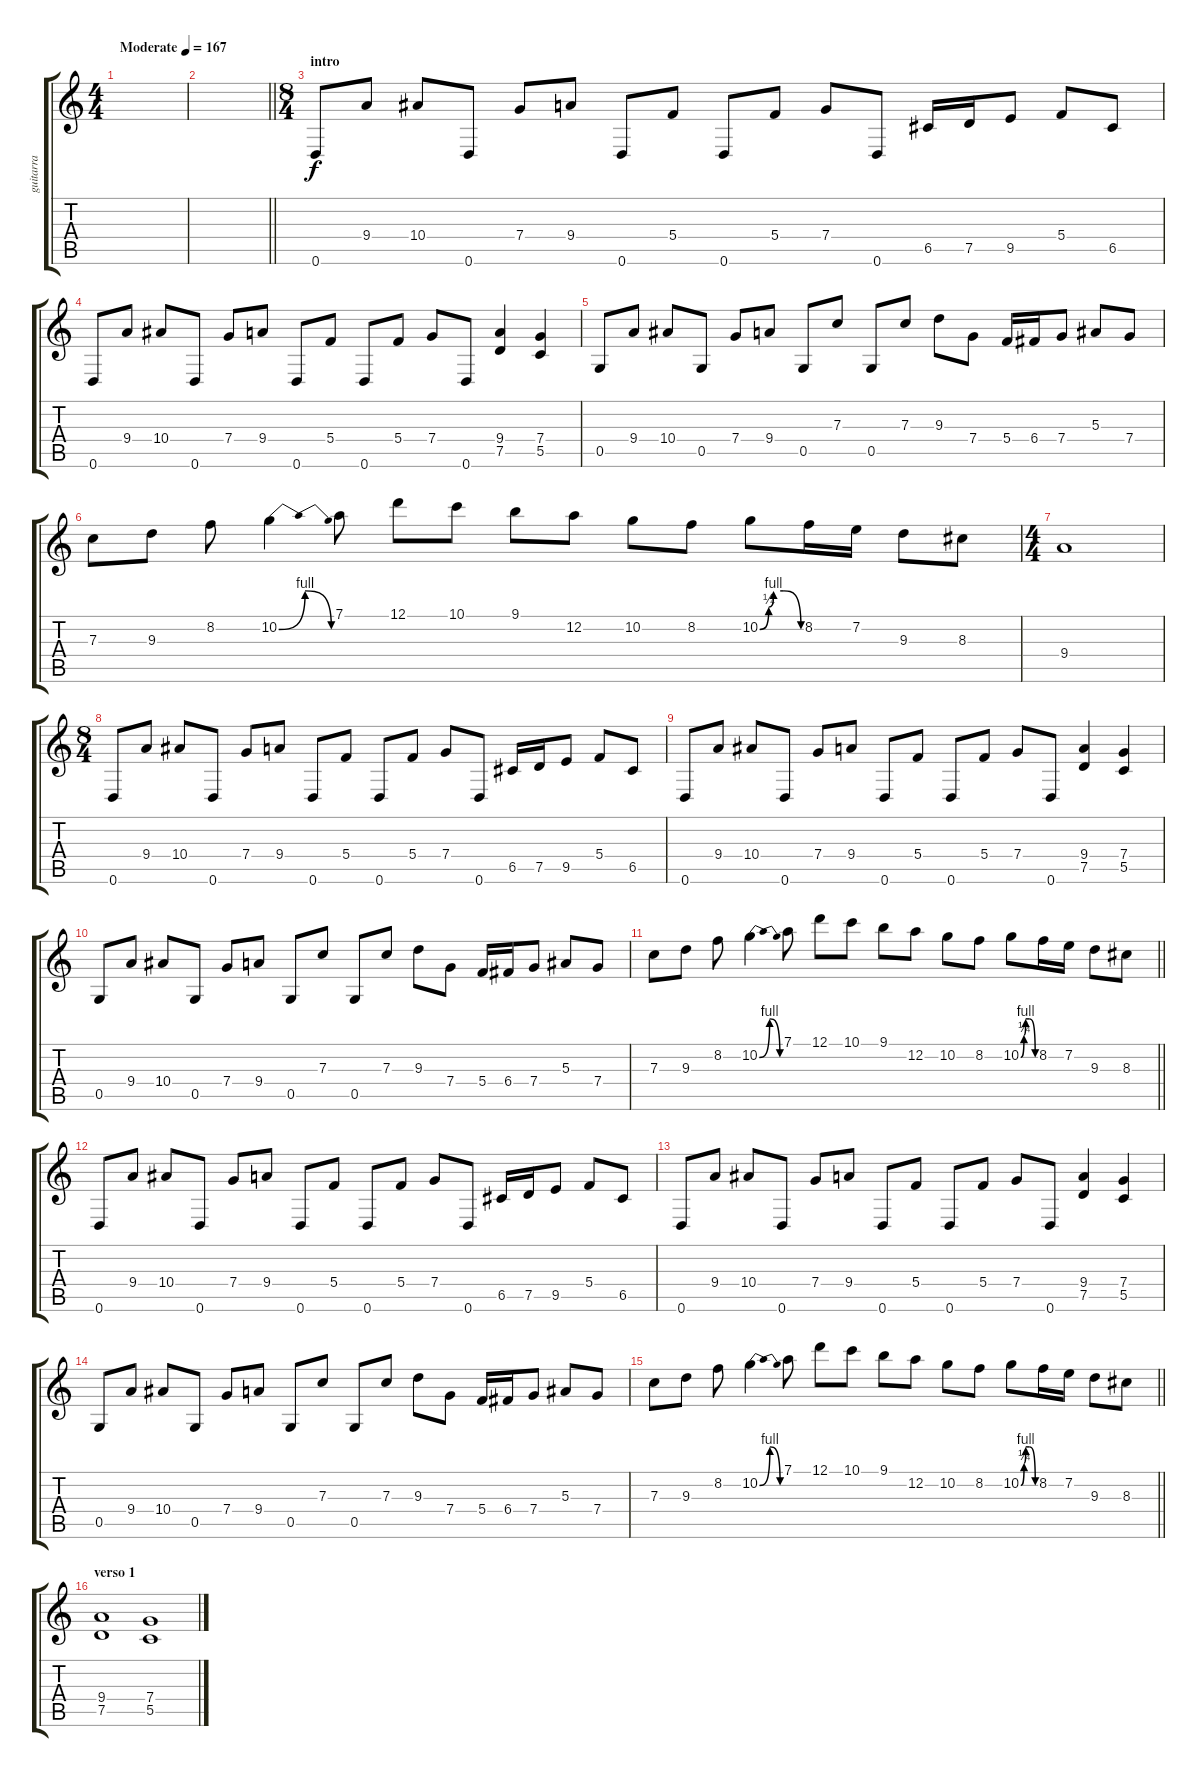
\track ("guitarra" "guitarra") {instrument distortionguitar}
\staff {score tabs}
\tuning (D4 A3 F3 C3 G2 D2) {hide}
\ts (4 4)
\tempo (167 "Moderate")
\clef g2
\ks c
|
\barLineRight lightlight
|
\ts (8 4)
\section ("" "intro")
0.6.8 9.4.8 10.4.8 0.6.8 7.4.8 9.4.8 0.6.8 5.4.8 0.6.8 5.4.8 7.4.8 0.6.8 6.5.16 7.5.16 9.5.8 5.4.8 6.5.8 |
0.6.8 9.4.8 10.4.8 0.6.8 7.4.8 9.4.8 0.6.8 5.4.8 0.6.8 5.4.8 7.4.8 0.6.8 (9.4 7.5).4 (7.4 5.5).4 |
0.5.8 9.4.8 10.4.8 0.5.8 7.4.8 9.4.8 0.5.8 7.3.8 0.5.8 7.3.8 9.3.8 7.4.8 5.4.16 6.4.16 7.4.8 5.3.8 7.4.8 |
7.3.8 9.3.8 8.2.8 10.2{be (bendrelease 0 0 15 4 34 4 60 0)}.4 7.1.8 12.1.8 10.1.8 9.1.8 12.2.8 10.2.8 8.2.8 10.2{be (custom 0 0 13 1 20 4 35 4 60 0)}.8 8.2.16 7.2.16 9.3.8 8.3.8 |
\ts (4 4)
9.4.1 |
\ts (8 4)
0.6.8 9.4.8 10.4.8 0.6.8 7.4.8 9.4.8 0.6.8 5.4.8 0.6.8 5.4.8 7.4.8 0.6.8 6.5.16 7.5.16 9.5.8 5.4.8 6.5.8 |
0.6.8 9.4.8 10.4.8 0.6.8 7.4.8 9.4.8 0.6.8 5.4.8 0.6.8 5.4.8 7.4.8 0.6.8 (9.4 7.5).4 (7.4 5.5).4 |
0.5.8 9.4.8 10.4.8 0.5.8 7.4.8 9.4.8 0.5.8 7.3.8 0.5.8 7.3.8 9.3.8 7.4.8 5.4.16 6.4.16 7.4.8 5.3.8 7.4.8 |
\barLineRight lightlight
7.3.8 9.3.8 8.2.8 10.2{be (bendrelease 0 0 15 4 34 4 60 0)}.4 7.1.8 12.1.8 10.1.8 9.1.8 12.2.8 10.2.8 8.2.8 10.2{be (custom 0 0 13 1 20 4 35 4 60 0)}.8 8.2.16 7.2.16 9.3.8 8.3.8 |
0.6.8 9.4.8 10.4.8 0.6.8 7.4.8 9.4.8 0.6.8 5.4.8 0.6.8 5.4.8 7.4.8 0.6.8 6.5.16 7.5.16 9.5.8 5.4.8 6.5.8 |
0.6.8 9.4.8 10.4.8 0.6.8 7.4.8 9.4.8 0.6.8 5.4.8 0.6.8 5.4.8 7.4.8 0.6.8 (9.4 7.5).4 (7.4 5.5).4 |
0.5.8 9.4.8 10.4.8 0.5.8 7.4.8 9.4.8 0.5.8 7.3.8 0.5.8 7.3.8 9.3.8 7.4.8 5.4.16 6.4.16 7.4.8 5.3.8 7.4.8 |
\barLineRight lightlight
7.3.8 9.3.8 8.2.8 10.2{be (bendrelease 0 0 15 4 34 4 60 0)}.4 7.1.8 12.1.8 10.1.8 9.1.8 12.2.8 10.2.8 8.2.8 10.2{be (custom 0 0 13 1 20 4 35 4 60 0)}.8 8.2.16 7.2.16 9.3.8 8.3.8 |
\section ("" "verso 1")
(9.4 7.5).1 (7.4 5.5).1
